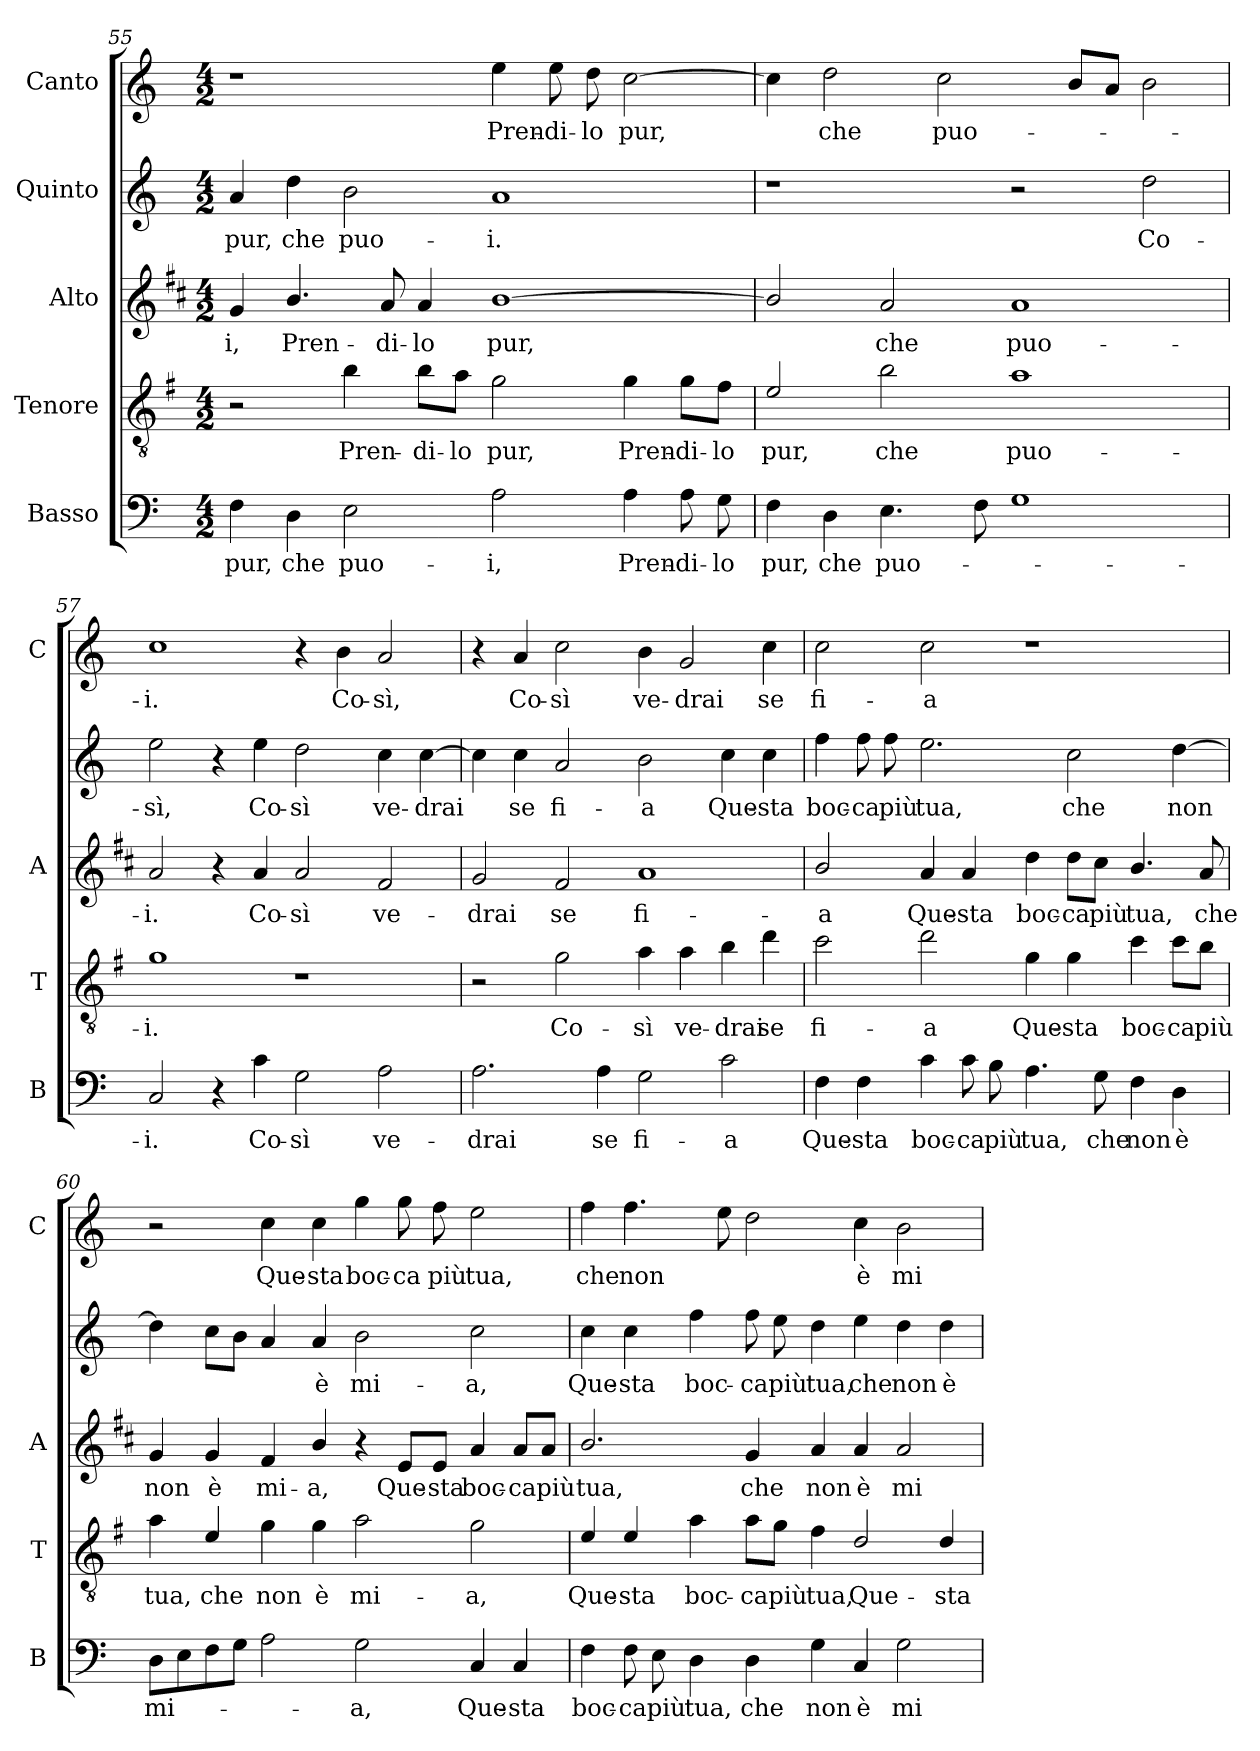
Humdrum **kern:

**kern	**text	**kern	**text	**kern	**text	**kern	**text	**kern	**text
*part5	*part5	*part4	*part4	*part3	*part3	*part2	*part2	*part1	*part1
*staff5	*staff5	*staff4	*staff4	*staff3	*staff3	*staff2	*staff2	*staff1	*staff1
*I"Basso	*	*I"Tenore	*	*I"Alto	*	*I"Quinto	*	*I"Canto	*
*I'B	*	*I'T	*	*I'A	*	*	*	*I'C	*
*clefF4	*	*clefGv2	*	*clefG2	*	*clefG2	*	*clefG2	*
*	*	*ITrd4c7	*	*ITrd1c2	*	*	*	*	*
*k[]	*	*k[]	*	*k[]	*	*k[]	*	*k[]	*
*C:	*	*C:	*	*C:	*	*C:	*	*C:	*
*M4/2	*	*M4/2	*	*M4/2	*	*M4/2	*	*M4/2	*
=55	=55	=55	=55	=55	=55	=55	=55	=55	=55
!	!LO:LY:b	!	!	!	!LO:LY:b	!	!LO:LY:b	!	!
4F\	pur,	2r	.	4f/	-i,	4a/	pur,	1r	.
!	!LO:LY:b	!	!	!	!LO:LY:b	!	!LO:LY:b	!	!
4D\	che	.	.	4.a/	Pren-	4dd\	che	.	.
!	!LO:LY:b	!	!LO:LY:b	!	!	!	!LO:LY:b	!	!
2E\	puo-	4e\	Pren-	.	.	2b\	puo-	.	.
!	!	!	!	!	!LO:LY:b	!	!	!	!
.	.	.	.	8g/	-di-	.	.	.	.
!	!	!	!LO:LY:b	!	!LO:LY:b	!	!	!	!
.	.	8e\L	-di-	4g/	-lo	.	.	.	.
!	!	!	!LO:LY:b	!	!	!	!	!	!
.	.	8d\J	-lo	.	.	.	.	.	.
!	!LO:LY:b	!	!LO:LY:b	!	!LO:LY:b	!	!LO:LY:b	!	!LO:LY:b
2A\	-i,	2c\	pur,	[1a	pur,	1a	-i.	4ee\	Pren-
!	!	!	!	!	!	!	!	!	!LO:LY:b
.	.	.	.	.	.	.	.	8ee\	-di-
!	!	!	!	!	!	!	!	!	!LO:LY:b
.	.	.	.	.	.	.	.	8dd\	-lo
!	!LO:LY:b	!	!LO:LY:b	!	!	!	!	!	!LO:LY:b
4A\	Pren-	4c\	Pren-	.	.	.	.	[2cc\	pur,
!	!LO:LY:b	!	!LO:LY:b	!	!	!	!	!	!
8A\	-di-	8c\L	-di-	.	.	.	.	.	.
!	!LO:LY:b	!	!LO:LY:b	!	!	!	!	!	!
8G\	-lo	8B\J	-lo	.	.	.	.	.	.
!!LO:LB:g=z
=56	=56	=56	=56	=56	=56	=56	=56	=56	=56
!	!LO:LY:b	!	!LO:LY:b	!	!	!	!	!	!
4F\	pur,	2A/	pur,	2a/]	.	1r	.	4cc\]	.
!	!LO:LY:b	!	!	!	!	!	!	!	!LO:LY:b
4D\	che	.	.	.	.	.	.	2dd\	che
!	!LO:LY:b	!	!LO:LY:b	!	!LO:LY:b	!	!	!	!
4.E\	puo-	2e\	che	2g/	che	.	.	.	.
!	!	!	!	!	!	!	!	!	!LO:LY:b
.	.	.	.	.	.	.	.	2cc\	puo-
8F\	.	.	.	.	.	.	.	.	.
!	!	!	!LO:LY:b	!	!LO:LY:b	!	!	!	!
1G	.	1d	puo-	1g	puo-	2r	.	.	.
.	.	.	.	.	.	.	.	8b/L	.
.	.	.	.	.	.	.	.	8a/J	.
!	!	!	!	!	!	!	!LO:LY:b	!	!
.	.	.	.	.	.	2dd\	Co-	2b\	.
=57	=57	=57	=57	=57	=57	=57	=57	=57	=57
!	!LO:LY:b	!	!LO:LY:b	!	!LO:LY:b	!	!LO:LY:b	!	!LO:LY:b
2C/	-i.	1c	-i.	2g/	-i.	2ee\	-sì,	1cc	-i.
4r	.	.	.	4r	.	4r	.	.	.
!	!LO:LY:b	!	!	!	!LO:LY:b	!	!LO:LY:b	!	!
4c\	Co-	.	.	4g/	Co-	4ee\	Co-	.	.
!	!LO:LY:b	!	!	!	!LO:LY:b	!	!LO:LY:b	!	!
2G\	-sì	1r	.	2g/	-sì	2dd\	-sì	4r	.
!	!	!	!	!	!	!	!	!	!LO:LY:b
.	.	.	.	.	.	.	.	4b\	Co-
!	!LO:LY:b	!	!	!	!LO:LY:b	!	!LO:LY:b	!	!LO:LY:b
2A\	ve-	.	.	2e/	ve-	4cc\	ve-	2a/	-sì,
!	!	!	!	!	!	!	!LO:LY:b	!	!
.	.	.	.	.	.	[4cc\	-drai	.	.
=58	=58	=58	=58	=58	=58	=58	=58	=58	=58
!	!LO:LY:b	!	!	!	!LO:LY:b	!	!	!	!
2.A\	-drai	2r	.	2f/	-drai	4cc\]	.	4r	.
!	!	!	!	!	!	!	!LO:LY:b	!	!LO:LY:b
.	.	.	.	.	.	4cc\	se	4a/	Co-
!	!	!	!LO:LY:b	!	!LO:LY:b	!	!LO:LY:b	!	!LO:LY:b
.	.	2c\	Co-	2e/	se	2a/	fi-	2cc\	-sì
!	!LO:LY:b	!	!	!	!	!	!	!	!
4A\	se	.	.	.	.	.	.	.	.
!	!LO:LY:b	!	!LO:LY:b	!	!LO:LY:b	!	!LO:LY:b	!	!LO:LY:b
2G\	fi-	4d\	-sì	1g	fi-	2b\	-a	4b\	ve-
!	!	!	!LO:LY:b	!	!	!	!	!	!LO:LY:b
.	.	4d\	ve-	.	.	.	.	2g/	-drai
!	!LO:LY:b	!	!LO:LY:b	!	!	!	!LO:LY:b	!	!
2c\	-a	4e\	-drai	.	.	4cc\	Que-	.	.
!	!	!	!LO:LY:b	!	!	!	!LO:LY:b	!	!LO:LY:b
.	.	4g\	se	.	.	4cc\	-sta	4cc\	se
!!LO:LB:g=z
=59	=59	=59	=59	=59	=59	=59	=59	=59	=59
!	!LO:LY:b	!	!LO:LY:b	!	!LO:LY:b	!	!LO:LY:b	!	!LO:LY:b
4F\	Que-	2f\	fi-	2a/	-a	4ff\	boc-	2cc\	fi-
!	!LO:LY:b	!	!	!	!	!	!LO:LY:b	!	!
4F\	-sta	.	.	.	.	8ff\	-ca	.	.
!	!	!	!	!	!	!	!LO:LY:b	!	!
.	.	.	.	.	.	8ff\	più	.	.
!	!LO:LY:b	!	!LO:LY:b	!	!LO:LY:b	!	!LO:LY:b	!	!LO:LY:b
4c\	boc-	2g\	-a	4g/	Que-	2.ee\	tua,	2cc\	-a
!	!LO:LY:b	!	!	!	!LO:LY:b	!	!	!	!
8c\	-ca	.	.	4g/	-sta	.	.	.	.
!	!LO:LY:b	!	!	!	!	!	!	!	!
8B\	più	.	.	.	.	.	.	.	.
!	!LO:LY:b	!	!LO:LY:b	!	!LO:LY:b	!	!	!	!
4.A\	tua,	4c\	Que-	4cc\	boc-	.	.	1r	.
!	!	!	!LO:LY:b	!	!LO:LY:b	!	!LO:LY:b	!	!
.	.	4c\	-sta	8cc\L	-ca	2cc\	che	.	.
!	!LO:LY:b	!	!	!	!LO:LY:b	!	!	!	!
8G\	che	.	.	8b\J	più	.	.	.	.
!	!LO:LY:b	!	!LO:LY:b	!	!LO:LY:b	!	!	!	!
4F\	non	4f\	boc-	4.a/	tua,	.	.	.	.
!	!LO:LY:b	!	!LO:LY:b	!	!	!	!LO:LY:b	!	!
4D\	è	8f\L	-ca	.	.	[4dd\	non	.	.
!	!	!	!LO:LY:b	!	!LO:LY:b	!	!	!	!
.	.	8e\J	più	8g/	che	.	.	.	.
=60	=60	=60	=60	=60	=60	=60	=60	=60	=60
!	!LO:LY:b	!	!LO:LY:b	!	!LO:LY:b	!	!	!	!
8D\L	mi-	4d\	tua,	4f/	non	4dd\]	.	2r	.
8E\	.	.	.	.	.	.	.	.	.
!	!	!	!LO:LY:b	!	!LO:LY:b	!	!	!	!
8F\	.	4A/	che	4f/	è	8cc\L	.	.	.
8G\J	.	.	.	.	.	8b\J	.	.	.
!	!	!	!LO:LY:b	!	!LO:LY:b	!	!	!	!LO:LY:b
2A\	.	4c\	non	4e/	mi-	4a/	.	4cc\	Que-
!	!	!	!LO:LY:b	!	!LO:LY:b	!	!LO:LY:b	!	!LO:LY:b
.	.	4c\	è	4a/	-a,	4a/	è	4cc\	-sta
!	!LO:LY:b	!	!LO:LY:b	!	!	!	!LO:LY:b	!	!LO:LY:b
2G\	-a,	2d\	mi-	4r	.	2b\	mi-	4gg\	boc-
!	!	!	!	!	!LO:LY:b	!	!	!	!LO:LY:b
.	.	.	.	8d/L	Que-	.	.	8gg\	-ca
!	!	!	!	!	!LO:LY:b	!	!	!	!LO:LY:b
.	.	.	.	8d/J	-sta	.	.	8ff\	più
!	!LO:LY:b	!	!LO:LY:b	!	!LO:LY:b	!	!LO:LY:b	!	!LO:LY:b
4C/	Que-	2c\	-a,	4g/	boc-	2cc\	-a,	2ee\	tua,
!	!LO:LY:b	!	!	!	!LO:LY:b	!	!	!	!
4C/	-sta	.	.	8g/L	-ca	.	.	.	.
!	!	!	!	!	!LO:LY:b	!	!	!	!
.	.	.	.	8g/J	più	.	.	.	.
=61	=61	=61	=61	=61	=61	=61	=61	=61	=61
!	!LO:LY:b	!	!LO:LY:b	!	!LO:LY:b	!	!LO:LY:b	!	!LO:LY:b
4F\	boc-	4A/	Que-	2.a/	tua,	4cc\	Que-	4ff\	che
!	!LO:LY:b	!	!LO:LY:b	!	!	!	!LO:LY:b	!	!LO:LY:b
8F\	-ca	4A/	-sta	.	.	4cc\	-sta	4.ff\	non
!	!LO:LY:b	!	!	!	!	!	!	!	!
8E\	più	.	.	.	.	.	.	.	.
!	!LO:LY:b	!	!LO:LY:b	!	!	!	!LO:LY:b	!	!
4D\	tua,	4d\	boc-	.	.	4ff\	boc-	.	.
.	.	.	.	.	.	.	.	8ee\	.
!	!LO:LY:b	!	!LO:LY:b	!	!LO:LY:b	!	!LO:LY:b	!	!
4D\	che	8d\L	-ca	4f/	che	8ff\	-ca	2dd\	.
!	!	!	!LO:LY:b	!	!	!	!LO:LY:b	!	!
.	.	8c\J	più	.	.	8ee\	più	.	.
!	!LO:LY:b	!	!LO:LY:b	!	!LO:LY:b	!	!LO:LY:b	!	!
4G\	non	4B\	tua,	4g/	non	4dd\	tua,	.	.
!	!LO:LY:b	!	!LO:LY:b	!	!LO:LY:b	!	!LO:LY:b	!	!LO:LY:b
4C/	è	2G/	Que-	4g/	è	4ee\	che	4cc\	è
!	!LO:LY:b	!	!	!	!LO:LY:b	!	!LO:LY:b	!	!LO:LY:b
2G\	mi-	.	.	2g/	mi-	4dd\	non	2b\	mi-
!	!	!	!LO:LY:b	!	!	!	!LO:LY:b	!	!
.	.	4G/	-sta	.	.	4dd\	è	.	.
=	=	=	=	=	=	=	=	=	=
*-	*-	*-	*-	*-	*-	*-	*-	*-	*-
